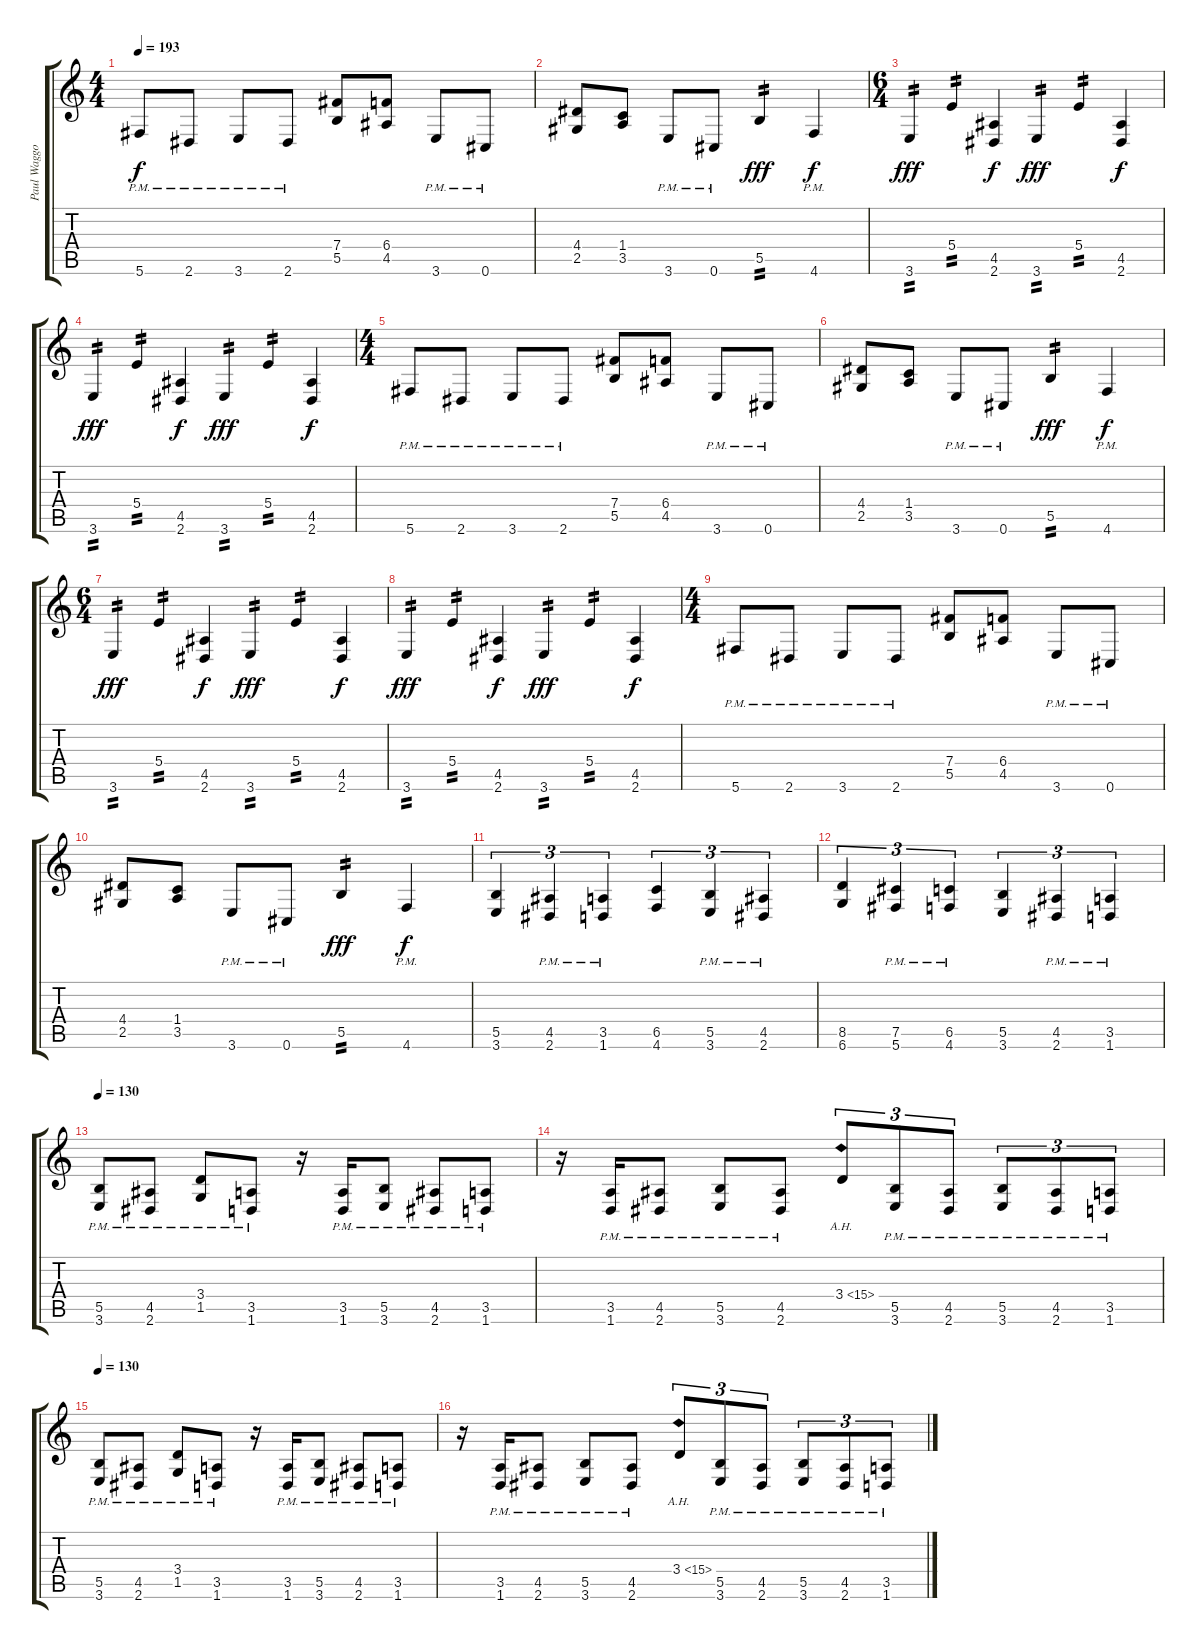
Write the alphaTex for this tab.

\track ("Paul Waggoner" "Paul Waggo") {instrument distortionguitar}
\staff {score tabs}
\tuning (Db4 Ab3 E3 B2 Gb2 Db2) {hide}
\ts (4 4)
\tempo 193
\clef g2
\ks c
5.6{pm}.8{dy f} 2.6{pm}.8 3.6{pm}.8 2.6{pm}.8 (7.4 5.5).8 (6.4 4.5).8 3.6{pm}.8 0.6{pm}.8 |
(4.4 2.5).8 (1.4 3.5).8 3.6{pm}.8 0.6{pm}.8 5.5.4{tp 2 dy fff} 4.6{pm}.4{dy f} |
\ts (6 4)
3.6.4{tp 2 dy fff} 5.4.4{tp 2} (4.5 2.6).4{dy f} 3.6.4{tp 2 dy fff} 5.4.4{tp 2} (4.5 2.6).4{dy f} |
3.6.4{tp 2 dy fff} 5.4.4{tp 2} (4.5 2.6).4{dy f} 3.6.4{tp 2 dy fff} 5.4.4{tp 2} (4.5 2.6).4{dy f} |
\ts (4 4)
5.6{pm}.8 2.6{pm}.8 3.6{pm}.8 2.6{pm}.8 (7.4 5.5).8 (6.4 4.5).8 3.6{pm}.8 0.6{pm}.8 |
(4.4 2.5).8 (1.4 3.5).8 3.6{pm}.8 0.6{pm}.8 5.5.4{tp 2 dy fff} 4.6{pm}.4{dy f} |
\ts (6 4)
3.6.4{tp 2 dy fff} 5.4.4{tp 2} (4.5 2.6).4{dy f} 3.6.4{tp 2 dy fff} 5.4.4{tp 2} (4.5 2.6).4{dy f} |
3.6.4{tp 2 dy fff} 5.4.4{tp 2} (4.5 2.6).4{dy f} 3.6.4{tp 2 dy fff} 5.4.4{tp 2} (4.5 2.6).4{dy f} |
\ts (4 4)
5.6{pm}.8 2.6{pm}.8 3.6{pm}.8 2.6{pm}.8 (7.4 5.5).8 (6.4 4.5).8 3.6{pm}.8 0.6{pm}.8 |
(4.4 2.5).8 (1.4 3.5).8 3.6{pm}.8 0.6{pm}.8 5.5.4{tp 2 dy fff} 4.6{pm}.4{dy f} |
(5.5 3.6).4{tu (3 2)} (4.5{pm} 2.6{pm}).4{tu (3 2)} (3.5{pm} 1.6{pm}).4{tu (3 2)} (6.5 4.6).4{tu (3 2)} (5.5{pm} 3.6{pm}).4{tu (3 2)} (4.5{pm} 2.6{pm}).4{tu (3 2)} |
(8.5 6.6).4{tu (3 2)} (7.5{pm} 5.6{pm}).4{tu (3 2)} (6.5{pm} 4.6{pm}).4{tu (3 2)} (5.5 3.6).4{tu (3 2)} (4.5{pm} 2.6{pm}).4{tu (3 2)} (3.5{pm} 1.6{pm}).4{tu (3 2)} |
\tempo 130
(5.5{pm} 3.6{pm}).8 (4.5{pm} 2.6{pm}).8 (3.4{pm} 1.5{pm}).8 (3.5{pm} 1.6{pm}).8 r.16 (3.5{pm} 1.6{pm}).16 (5.5{pm} 3.6{pm}).8 (4.5{pm} 2.6{pm}).8 (3.5{pm} 1.6{pm}).8 |
r.16 (3.5{pm} 1.6{pm}).16 (4.5{pm} 2.6{pm}).8 (5.5{pm} 3.6{pm}).8 (4.5{pm} 2.6{pm}).8 3.4{ah 12}.8{tu (3 2)} (5.5{pm} 3.6{pm}).8{tu (3 2)} (4.5{pm} 2.6{pm}).8{tu (3 2)} (5.5{pm} 3.6{pm}).8{tu (3 2)} (4.5{pm} 2.6{pm}).8{tu (3 2)} (3.5{pm} 1.6{pm}).8{tu (3 2)} |
\tempo 130
(5.5{pm} 3.6{pm}).8 (4.5{pm} 2.6{pm}).8 (3.4{pm} 1.5{pm}).8 (3.5{pm} 1.6{pm}).8 r.16 (3.5{pm} 1.6{pm}).16 (5.5{pm} 3.6{pm}).8 (4.5{pm} 2.6{pm}).8 (3.5{pm} 1.6{pm}).8 |
r.16 (3.5{pm} 1.6{pm}).16 (4.5{pm} 2.6{pm}).8 (5.5{pm} 3.6{pm}).8 (4.5{pm} 2.6{pm}).8 3.4{ah 12}.8{tu (3 2)} (5.5{pm} 3.6{pm}).8{tu (3 2)} (4.5{pm} 2.6{pm}).8{tu (3 2)} (5.5{pm} 3.6{pm}).8{tu (3 2)} (4.5{pm} 2.6{pm}).8{tu (3 2)} (3.5{pm} 1.6{pm}).8{tu (3 2)}
